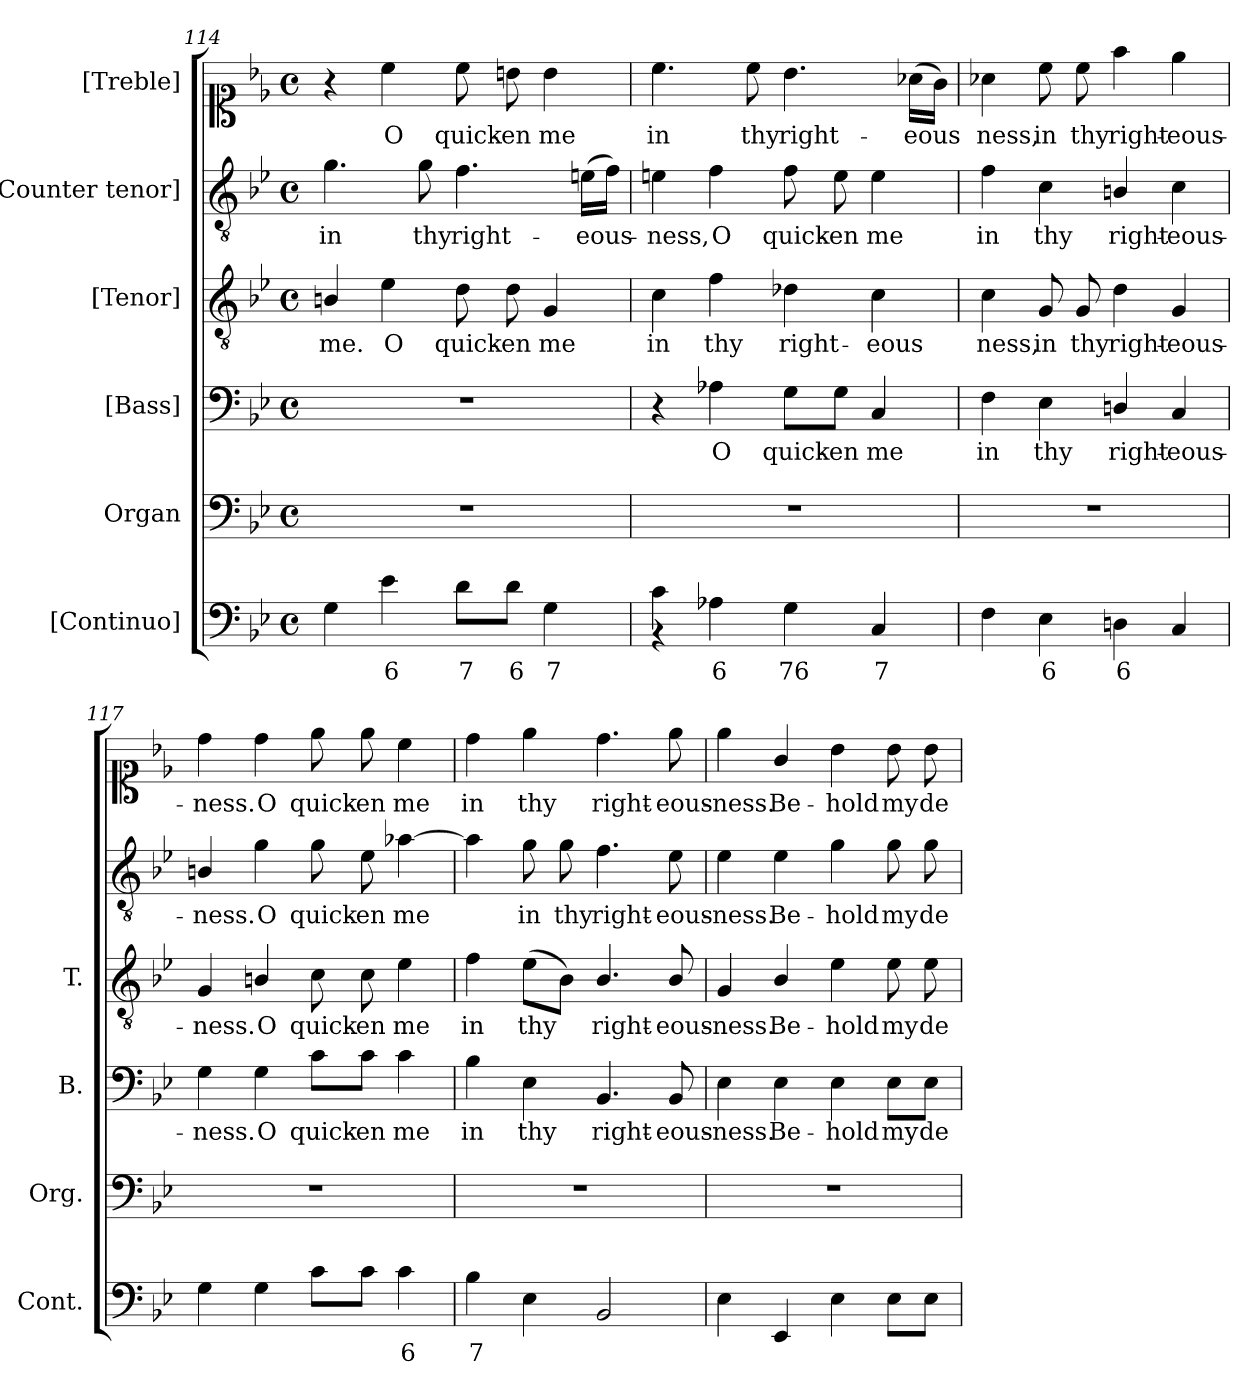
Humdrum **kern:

**kern	**text	**kern	**kern	**text	**kern	**text	**kern	**text	**kern	**text
*part6	*part6	*part5	*part4	*part4	*part3	*part3	*part2	*part2	*part1	*part1
*staff6	*staff6	*staff5	*staff4	*staff4	*staff3	*staff3	*staff2	*staff2	*staff1	*staff1
*I"[Continuo]	*	*I"Organ	*I"[Bass]	*	*I"[Tenor]	*	*I"[Counter tenor]	*	*I"[Treble]	*
*I'Cont.	*	*I'Org.	*I'B.	*	*I'T.	*	*	*	*	*
*clefF4	*	*clefF4	*clefF4	*	*clefGv2	*	*clefGv2	*	*clefC1	*
*	*	*	*	*	*ITrd7c12	*	*ITrd7c12	*	*	*
*k[b-e-]	*	*k[b-e-]	*k[b-e-]	*	*k[b-e-]	*	*k[b-e-]	*	*k[b-e-]	*
*B-:	*	*B-:	*B-:	*	*B-:	*	*B-:	*	*B-:	*
*M4/4	*	*M4/4	*M4/4	*	*M4/4	*	*M4/4	*	*M4/4	*
*met(c)	*	*met(c)	*met(c)	*	*met(c)	*	*met(c)	*	*met(c)	*
=114	=114	=114	=114	=114	=114	=114	=114	=114	=114	=114
!	!	!	!	!	!	!LO:LY:b:color=#000000	!	!	!	!
!	!	!	!	!	!	!	!	!LO:LY:b:color=#000000	!	!
4Gi\	.	1r	1r	.	4BBni/	me.	4.Gi\	in	4r	.
!	!LO:LY:b:color=#000000	!	!	!	!	!	!	!	!	!
!	!	!	!	!	!	!LO:LY:b:color=#000000	!	!	!	!
!	!	!	!	!	!	!	!	!	!	!LO:LY:b:color=#000000
4e-i\	6	.	.	.	4E-i\	O	.	.	4cci\	O
!	!	!	!	!	!	!	!	!LO:LY:b:color=#000000	!	!
.	.	.	.	.	.	.	8Gi\	thy	.	.
!	!LO:LY:b:color=#000000	!	!	!	!	!	!	!	!	!
!	!	!	!	!	!	!LO:LY:b:color=#000000	!	!	!	!
!	!	!	!	!	!	!	!	!LO:LY:b:color=#000000	!	!
!	!	!	!	!	!	!	!	!	!	!LO:LY:b:color=#000000
8di\L	7	.	.	.	8Di\	quick-	4.Fi\	right-	8cci\	quick-
!	!LO:LY:b:color=#000000	!	!	!	!	!	!	!	!	!
!	!	!	!	!	!	!LO:LY:b:color=#000000	!	!	!	!
!	!	!	!	!	!	!	!	!	!	!LO:LY:b:color=#000000
8di\J	6	.	.	.	8Di\	-en	.	.	8bni\	-en
!	!LO:LY:b:color=#000000	!	!	!	!	!	!	!	!	!
!	!	!	!	!	!	!LO:LY:b:color=#000000	!	!	!	!
!	!	!	!	!	!	!	!	!	!	!LO:LY:b:color=#000000
4Gi\	7	.	.	.	4GGi/	me	.	.	4bi\	me
!	!	!	!	!	!	!	!	!LO:LY:b:color=#000000	!	!
.	.	.	.	.	.	.	(16Eni\LL	-eous-	.	.
.	.	.	.	.	.	.	16Fi\JJ)	.	.	.
=115	=115	=115	=115	=115	=115	=115	=115	=115	=115	=115
*^	*	*	*	*	*	*	*	*	*	*
!	!	!	!	!	!	!	!LO:LY:b:color=#000000	!	!	!	!
!	!	!	!	!	!	!	!	!	!LO:LY:b:color=#000000	!	!
!	!	!	!	!	!	!	!	!	!	!	!LO:LY:b:color=#000000
4ci\	4r	.	1r	4r	.	4Ci\	in	4Eni\	-ness,	4.cci\	in
!	!	!LO:LY:b:color=#000000	!	!	!	!	!	!	!	!	!
!	!	!	!	!	!LO:LY:b:color=#000000	!	!	!	!	!	!
!	!	!	!	!	!	!	!LO:LY:b:color=#000000	!	!	!	!
!	!	!	!	!	!	!	!	!	!LO:LY:b:color=#000000	!	!
4A-Xi\	4ryy	6	.	4A-Xi\	O	4Fi\	thy	4Fi\	O	.	.
!	!	!	!	!	!	!	!	!	!	!	!LO:LY:b:color=#000000
.	.	.	.	.	.	.	.	.	.	8cci\	thy
!	!	!LO:LY:b:color=#000000	!	!	!	!	!	!	!	!	!
!	!	!	!	!	!LO:LY:b:color=#000000	!	!	!	!	!	!
!	!	!	!	!	!	!	!LO:LY:b:color=#000000	!	!	!	!
!	!	!	!	!	!	!	!	!	!LO:LY:b:color=#000000	!	!
!	!	!	!	!	!	!	!	!	!	!	!LO:LY:b:color=#000000
4Gi\	2ryy	76	.	8Gi\L	quick-	4D-Xi\	right-	8Fi\	quick-	4.b-i\	right-
!	!	!	!	!	!LO:LY:b:color=#000000	!	!	!	!	!	!
!	!	!	!	!	!	!	!	!	!LO:LY:b:color=#000000	!	!
.	.	.	.	8Gi\J	-en	.	.	8Ei\	-en	.	.
!	!	!LO:LY:b:color=#000000	!	!	!	!	!	!	!	!	!
!	!	!	!	!	!LO:LY:b:color=#000000	!	!	!	!	!	!
!	!	!	!	!	!	!	!LO:LY:b:color=#000000	!	!	!	!
!	!	!	!	!	!	!	!	!	!LO:LY:b:color=#000000	!	!
4Ci/	.	7	.	4Ci/	me	4Ci\	-eous	4Ei\	me	.	.
!	!	!	!	!	!	!	!	!	!	!	!LO:LY:b:color=#000000
.	.	.	.	.	.	.	.	.	.	(16a-Xi\LL	-eous
.	.	.	.	.	.	.	.	.	.	16gi\JJ)	.
*v	*v	*	*	*	*	*	*	*	*	*	*
!!LO:LB:g=z
=116	=116	=116	=116	=116	=116	=116	=116	=116	=116	=116
!	!	!	!	!LO:LY:b:color=#000000	!	!	!	!	!	!
!	!	!	!	!	!	!LO:LY:b:color=#000000	!	!	!	!
!	!	!	!	!	!	!	!	!LO:LY:b:color=#000000	!	!
!	!	!	!	!	!	!	!	!	!	!LO:LY:b:color=#000000
4Fi\	.	1r	4Fi\	in	4Ci\	ness,	4Fi\	in	4a-Xi\	ness,
!	!LO:LY:b:color=#000000	!	!	!	!	!	!	!	!	!
!	!	!	!	!LO:LY:b:color=#000000	!	!	!	!	!	!
!	!	!	!	!	!	!LO:LY:b:color=#000000	!	!	!	!
!	!	!	!	!	!	!	!	!LO:LY:b:color=#000000	!	!
!	!	!	!	!	!	!	!	!	!	!LO:LY:b:color=#000000
4E-i\	6	.	4E-i\	thy	8GGi/	in	4Ci\	thy	8cci\	in
!	!	!	!	!	!	!LO:LY:b:color=#000000	!	!	!	!
!	!	!	!	!	!	!	!	!	!	!LO:LY:b:color=#000000
.	.	.	.	.	8GGi/	thy	.	.	8cci\	thy
!	!LO:LY:b:color=#000000	!	!	!	!	!	!	!	!	!
!	!	!	!	!LO:LY:b:color=#000000	!	!	!	!	!	!
!	!	!	!	!	!	!LO:LY:b:color=#000000	!	!	!	!
!	!	!	!	!	!	!	!	!LO:LY:b:color=#000000	!	!
!	!	!	!	!	!	!	!	!	!	!LO:LY:b:color=#000000
4Dni\	6	.	4Dni/	right-	4Di\	right-	4BBni/	right-	4ffi\	right-
!	!	!	!	!LO:LY:b:color=#000000	!	!	!	!	!	!
!	!	!	!	!	!	!LO:LY:b:color=#000000	!	!	!	!
!	!	!	!	!	!	!	!	!LO:LY:b:color=#000000	!	!
!	!	!	!	!	!	!	!	!	!	!LO:LY:b:color=#000000
4Ci/	.	.	4Ci/	-eous-	4GGi/	-eous-	4Ci\	-eous-	4ee-i\	-eous-
=117	=117	=117	=117	=117	=117	=117	=117	=117	=117	=117
!	!	!	!	!LO:LY:b:color=#000000	!	!	!	!	!	!
!	!	!	!	!	!	!LO:LY:b:color=#000000	!	!	!	!
!	!	!	!	!	!	!	!	!LO:LY:b:color=#000000	!	!
!	!	!	!	!	!	!	!	!	!	!LO:LY:b:color=#000000
4Gi\	.	1r	4Gi\	-ness.	4GGi/	-ness.	4BBni/	-ness.	4ddi\	-ness.
!	!	!	!	!LO:LY:b:color=#000000	!	!	!	!	!	!
!	!	!	!	!	!	!LO:LY:b:color=#000000	!	!	!	!
!	!	!	!	!	!	!	!	!LO:LY:b:color=#000000	!	!
!	!	!	!	!	!	!	!	!	!	!LO:LY:b:color=#000000
4Gi\	.	.	4Gi\	O	4BBni/	O	4Gi\	O	4ddi\	O
!	!	!	!	!LO:LY:b:color=#000000	!	!	!	!	!	!
!	!	!	!	!	!	!LO:LY:b:color=#000000	!	!	!	!
!	!	!	!	!	!	!	!	!LO:LY:b:color=#000000	!	!
!	!	!	!	!	!	!	!	!	!	!LO:LY:b:color=#000000
8ci\L	.	.	8ci\L	quick-	8Ci\	quick-	8Gi\	quick-	8ee-i\	quick-
!	!	!	!	!LO:LY:b:color=#000000	!	!	!	!	!	!
!	!	!	!	!	!	!LO:LY:b:color=#000000	!	!	!	!
!	!	!	!	!	!	!	!	!LO:LY:b:color=#000000	!	!
!	!	!	!	!	!	!	!	!	!	!LO:LY:b:color=#000000
8ci\J	.	.	8ci\J	-en	8Ci\	-en	8E-i\	-en	8ee-i\	-en
!	!LO:LY:b:color=#000000	!	!	!	!	!	!	!	!	!
!	!	!	!	!LO:LY:b:color=#000000	!	!	!	!	!	!
!	!	!	!	!	!	!LO:LY:b:color=#000000	!	!	!	!
!	!	!	!	!	!	!	!	!LO:LY:b:color=#000000	!	!
!	!	!	!	!	!	!	!	!	!	!LO:LY:b:color=#000000
4ci\	6	.	4ci\	me	4E-i\	me	[4A-Xi\	me	4cci\	me
=118	=118	=118	=118	=118	=118	=118	=118	=118	=118	=118
!	!LO:LY:b:color=#000000	!	!	!	!	!	!	!	!	!
!	!	!	!	!LO:LY:b:color=#000000	!	!	!	!	!	!
!	!	!	!	!	!	!LO:LY:b:color=#000000	!	!	!	!
!	!	!	!	!	!	!	!	!	!	!LO:LY:b:color=#000000
4B-i\	7	1r	4B-i\	in	4Fi\	in	4A-i\]	.	4ddi\	in
!	!	!	!	!LO:LY:b:color=#000000	!	!	!	!	!	!
!	!	!	!	!	!	!LO:LY:b:color=#000000	!	!	!	!
!	!	!	!	!	!	!	!	!LO:LY:b:color=#000000	!	!
!	!	!	!	!	!	!	!	!	!	!LO:LY:b:color=#000000
4E-i\	.	.	4E-i\	thy	(8E-i\L	thy	8Gi\	in	4ee-i\	thy
!	!	!	!	!	!	!	!	!LO:LY:b:color=#000000	!	!
.	.	.	.	.	8BB-i\J)	.	8Gi\	thy	.	.
!	!	!	!	!LO:LY:b:color=#000000	!	!	!	!	!	!
!	!	!	!	!	!	!LO:LY:b:color=#000000	!	!	!	!
!	!	!	!	!	!	!	!	!LO:LY:b:color=#000000	!	!
!	!	!	!	!	!	!	!	!	!	!LO:LY:b:color=#000000
2BB-i/	.	.	4.BB-i/	right-	4.BB-i/	right-	4.Fi\	right-	4.ddi\	right-
!	!	!	!	!LO:LY:b:color=#000000	!	!	!	!	!	!
!	!	!	!	!	!	!LO:LY:b:color=#000000	!	!	!	!
!	!	!	!	!	!	!	!	!LO:LY:b:color=#000000	!	!
!	!	!	!	!	!	!	!	!	!	!LO:LY:b:color=#000000
.	.	.	8BB-i/	-eous-	8BB-i/	-eous-	8E-i\	-eous-	8ee-i\	-eous-
=119	=119	=119	=119	=119	=119	=119	=119	=119	=119	=119
!	!	!	!	!LO:LY:b:color=#000000	!	!	!	!	!	!
!	!	!	!	!	!	!LO:LY:b:color=#000000	!	!	!	!
!	!	!	!	!	!	!	!	!LO:LY:b:color=#000000	!	!
!	!	!	!	!	!	!	!	!	!	!LO:LY:b:color=#000000
4E-i\	.	1r	4E-i\	-ness.	4GGi/	-ness.	4E-i\	-ness.	4ee-i\	-ness.
!	!	!	!	!LO:LY:b:color=#000000	!	!	!	!	!	!
!	!	!	!	!	!	!LO:LY:b:color=#000000	!	!	!	!
!	!	!	!	!	!	!	!	!LO:LY:b:color=#000000	!	!
!	!	!	!	!	!	!	!	!	!	!LO:LY:b:color=#000000
4EE-i/	.	.	4E-i\	Be-	4BB-i/	Be-	4E-i\	Be-	4gi/	Be-
!	!	!	!	!LO:LY:b:color=#000000	!	!	!	!	!	!
!	!	!	!	!	!	!LO:LY:b:color=#000000	!	!	!	!
!	!	!	!	!	!	!	!	!LO:LY:b:color=#000000	!	!
!	!	!	!	!	!	!	!	!	!	!LO:LY:b:color=#000000
4E-i\	.	.	4E-i\	-hold	4E-i\	-hold	4Gi\	-hold	4b-i\	-hold
!	!	!	!	!LO:LY:b:color=#000000	!	!	!	!	!	!
!	!	!	!	!	!	!LO:LY:b:color=#000000	!	!	!	!
!	!	!	!	!	!	!	!	!LO:LY:b:color=#000000	!	!
!	!	!	!	!	!	!	!	!	!	!LO:LY:b:color=#000000
8E-i\L	.	.	8E-i\L	my	8E-i\	my	8Gi\	my	8b-i\	my
!	!	!	!	!LO:LY:b:color=#000000	!	!	!	!	!	!
!	!	!	!	!	!	!LO:LY:b:color=#000000	!	!	!	!
!	!	!	!	!	!	!	!	!LO:LY:b:color=#000000	!	!
!	!	!	!	!	!	!	!	!	!	!LO:LY:b:color=#000000
8E-i\J	.	.	8E-i\J	de-	8E-i\	de-	8Gi\	de-	8b-i\	de-
=	=	=	=	=	=	=	=	=	=	=
*-	*-	*-	*-	*-	*-	*-	*-	*-	*-	*-
